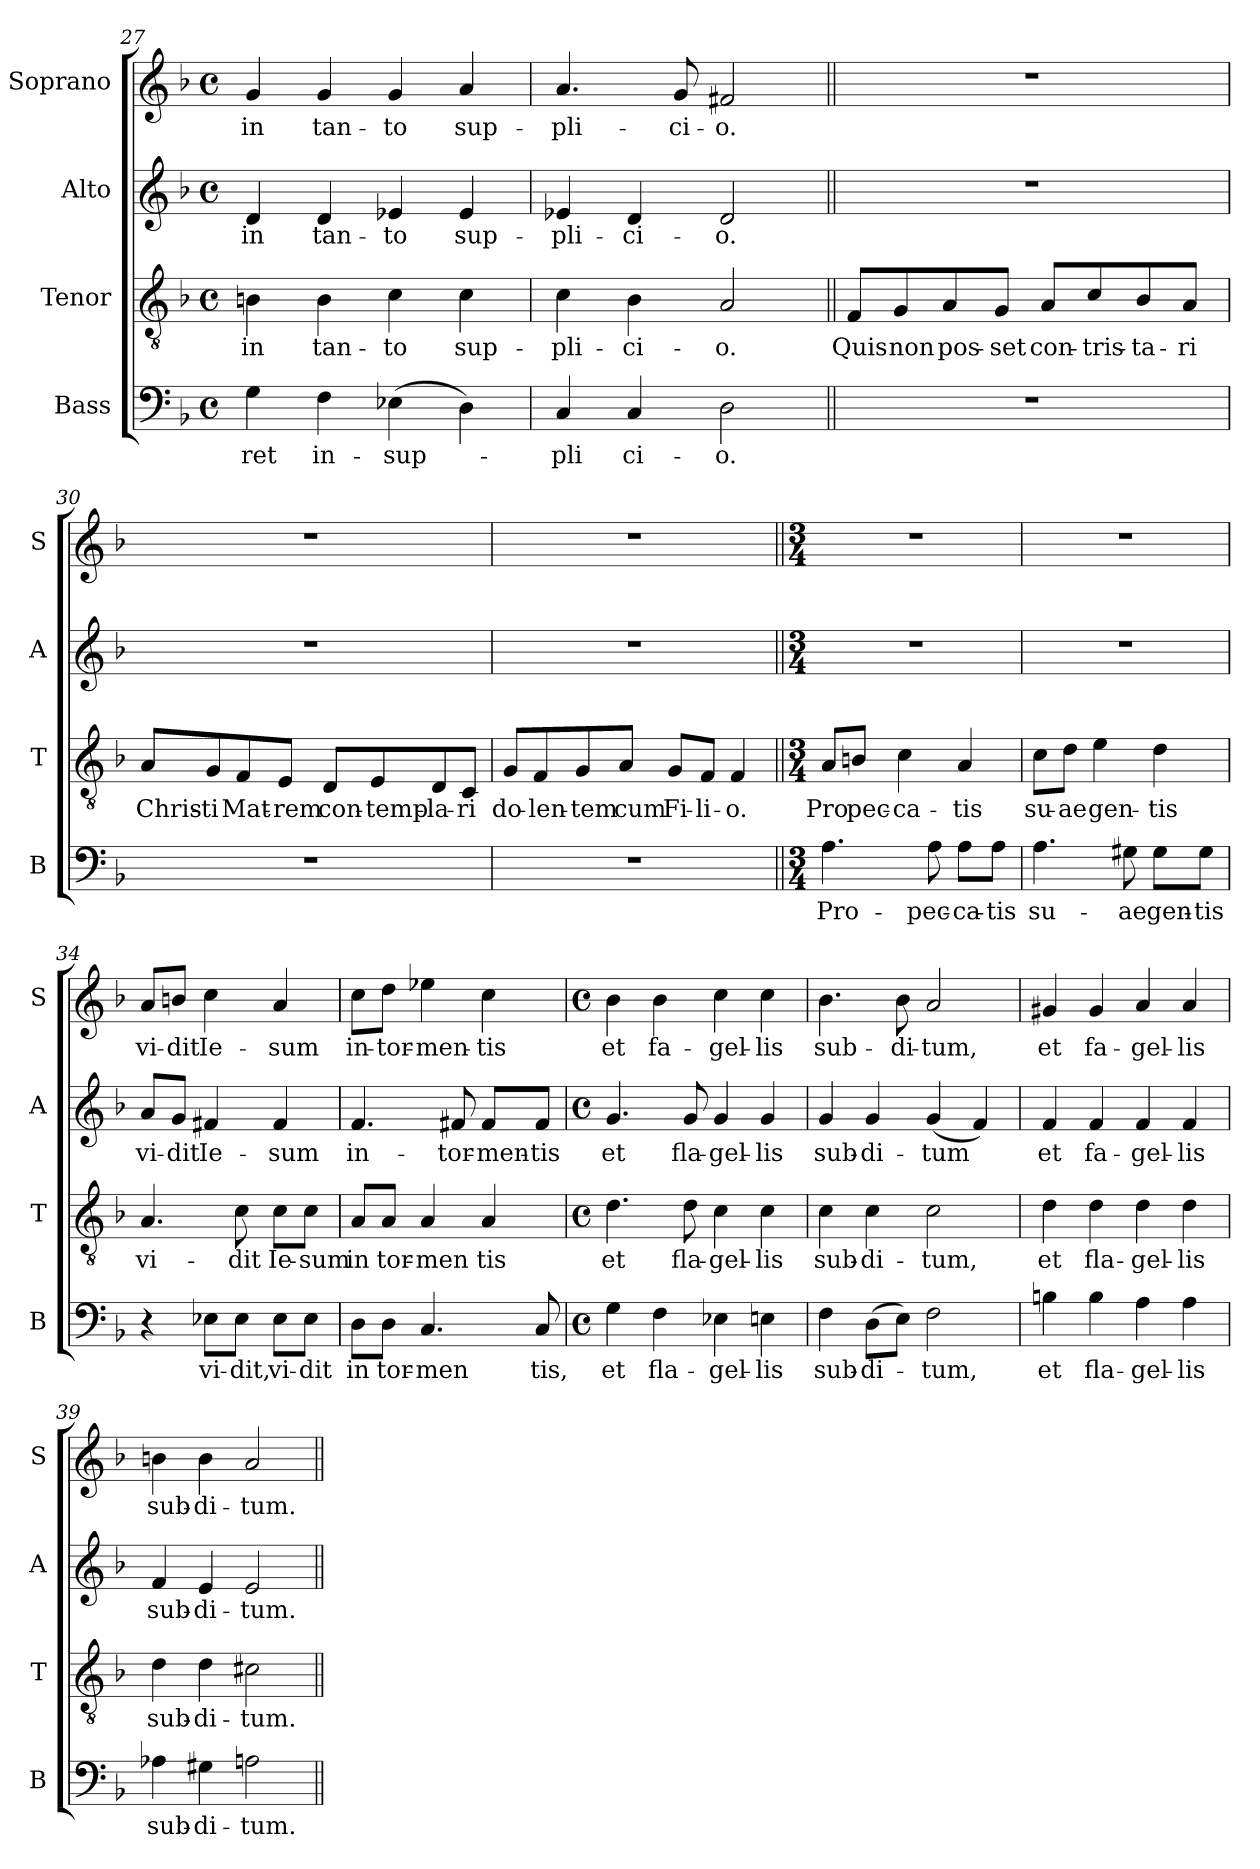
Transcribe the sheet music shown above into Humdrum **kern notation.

**kern	**text	**kern	**text	**kern	**text	**kern	**text
*part4	*part4	*part3	*part3	*part2	*part2	*part1	*part1
*staff4	*staff4	*staff3	*staff3	*staff2	*staff2	*staff1	*staff1
*I"Bass	*	*I"Tenor	*	*I"Alto	*	*I"Soprano	*
*I'B	*	*I'T	*	*I'A	*	*I'S	*
!!LO:PB:g=z
*clefF4	*	*clefGv2	*	*clefG2	*	*clefG2	*
*k[b-]	*	*k[b-]	*	*k[b-]	*	*k[b-]	*
*d:	*	*d:	*	*d:	*	*d:	*
*M4/4	*	*M4/4	*	*M4/4	*	*M4/4	*
*met(c)	*	*met(c)	*	*met(c)	*	*met(c)	*
=27	=27	=27	=27	=27	=27	=27	=27
4G\	-ret	4Bn\	in	4d/	in	4g/	in
4F\	in-	4B\	tan-	4d/	tan-	4g/	tan-
(4E-X\	-sup-	4c\	-to	4e-X/	-to	4g/	-to
4D\)	.	4c\	sup-	4e-/	sup-	4a/	sup-
=28	=28	=28	=28	=28	=28	=28	=28
4C/	-pli	4c\	-pli-	4e-X/	-pli-	4.a/	-pli-
4C/	ci-	4B-\	-ci-	4d/	-ci-	.	.
.	.	.	.	.	.	8g/	-ci-
2D\	-o.	2A/	-o.	2d/	-o.	2f#X/	-o.
=29||	=29||	=29||	=29||	=29||	=29||	=29||	=29||
1r	.	8F/L	Quis	1r	.	1r	.
.	.	8G/	non	.	.	.	.
.	.	8A/	pos-	.	.	.	.
.	.	8G/J	-set	.	.	.	.
.	.	8A/L	con-	.	.	.	.
.	.	8c/	-tris-	.	.	.	.
.	.	8B-/	-ta-	.	.	.	.
.	.	8A/J	-ri	.	.	.	.
=30	=30	=30	=30	=30	=30	=30	=30
1r	.	8A/L	Chris-	1r	.	1r	.
.	.	8G/	-ti	.	.	.	.
.	.	8F/	Mat-	.	.	.	.
.	.	8E/J	-rem	.	.	.	.
.	.	8D/L	con-	.	.	.	.
.	.	8E/	-temp-	.	.	.	.
.	.	8D/	-la-	.	.	.	.
.	.	8C/J	-ri	.	.	.	.
!!LO:LB:g=z
=31	=31	=31	=31	=31	=31	=31	=31
1r	.	8G/L	do-	1r	.	1r	.
.	.	8F/	-len-	.	.	.	.
.	.	8G/	-tem	.	.	.	.
.	.	8A/J	cum	.	.	.	.
.	.	8G/L	Fi-	.	.	.	.
.	.	8F/J	-li-	.	.	.	.
.	.	4F/	-o.	.	.	.	.
=32||	=32||	=32||	=32||	=32||	=32||	=32||	=32||
*M3/4	*	*M3/4	*	*M3/4	*	*M3/4	*
4.A\	Pro-	8A/L	Pro	2.r	.	2.r	.
.	.	8Bn/J	pec-	.	.	.	.
.	.	4c\	-ca-	.	.	.	.
8A\	-pec-	.	.	.	.	.	.
8A\L	-ca-	4A/	-tis	.	.	.	.
8A\J	-tis	.	.	.	.	.	.
=33	=33	=33	=33	=33	=33	=33	=33
4.A\	su-	8c\L	su-	2.r	.	2.r	.
.	.	8d\J	-ae	.	.	.	.
.	.	4e\	gen-	.	.	.	.
8G#X\	-ae	.	.	.	.	.	.
8G#\L	gen-	4d\	-tis	.	.	.	.
8G#\J	-tis	.	.	.	.	.	.
=34	=34	=34	=34	=34	=34	=34	=34
4r	.	4.A/	vi-	8a/L	vi-	8a/L	vi-
.	.	.	.	8g/J	-dit	8bn/J	-dit
8E-X\L	vi-	.	.	4f#X/	Ie-	4cc\	Ie-
8E-\J	-dit,	8c\	-dit	.	.	.	.
8E-\L	vi-	8c\L	Ie-	4f#/	-sum	4a/	-sum
8E-\J	-dit	8c\J	-sum	.	.	.	.
=35	=35	=35	=35	=35	=35	=35	=35
8D\L	in	8A/L	in	4.f/	in-	8cc\L	in-
8D\J	tor-	8A/J	tor-	.	.	8dd\J	-tor-
4.C/	-men	4A/	-men	.	.	4ee-X\	-men-
.	.	.	.	8f#X/	-tor-	.	.
.	.	4A/	tis	8f#/L	-men-	4cc\	-tis
8C/	tis,	.	.	8f#/J	-tis	.	.
!!LO:LB:g=z
=36	=36	=36	=36	=36	=36	=36	=36
*M4/4	*	*M4/4	*	*M4/4	*	*M4/4	*
*met(c)	*	*met(c)	*	*met(c)	*	*met(c)	*
4G\	et	4.d\	et	4.g/	et	4b-\	et
4F\	fla-	.	.	.	.	4b-\	fa-
.	.	8d\	fla-	8g/	fla-	.	.
4E-X\	-gel-	4c\	-gel-	4g/	-gel-	4cc\	-gel-
4En\	-lis	4c\	-lis	4g/	-lis	4cc\	-lis
=37	=37	=37	=37	=37	=37	=37	=37
4F\	sub-	4c\	sub-	4g/	sub-	4.b-\	sub-
(8D\L	-di-	4c\	-di-	4g/	-di-	.	.
8E\J)	.	.	.	.	.	8b-\	-di-
2F\	-tum,	2c\	-tum,	(4g/	-tum	2a/	-tum,
.	.	.	.	4f/)	.	.	.
=38	=38	=38	=38	=38	=38	=38	=38
4Bn\	et	4d\	et	4f/	et	4g#X/	et
4B\	fla-	4d\	fla-	4f/	fa-	4g#/	fa-
4A\	-gel-	4d\	-gel-	4f/	-gel-	4a/	-gel-
4A\	-lis	4d\	-lis	4f/	-lis	4a/	-lis
=39	=39	=39	=39	=39	=39	=39	=39
4A-X\	sub-	4d\	sub-	4f/	sub-	4bn\	sub-
4G#X\	-di-	4d\	-di-	4e/	-di-	4b\	-di-
2An\	-tum.	2c#X\	-tum.	2e/	-tum.	2a/	-tum.
=||	=||	=||	=||	=||	=||	=||	=||
*-	*-	*-	*-	*-	*-	*-	*-
